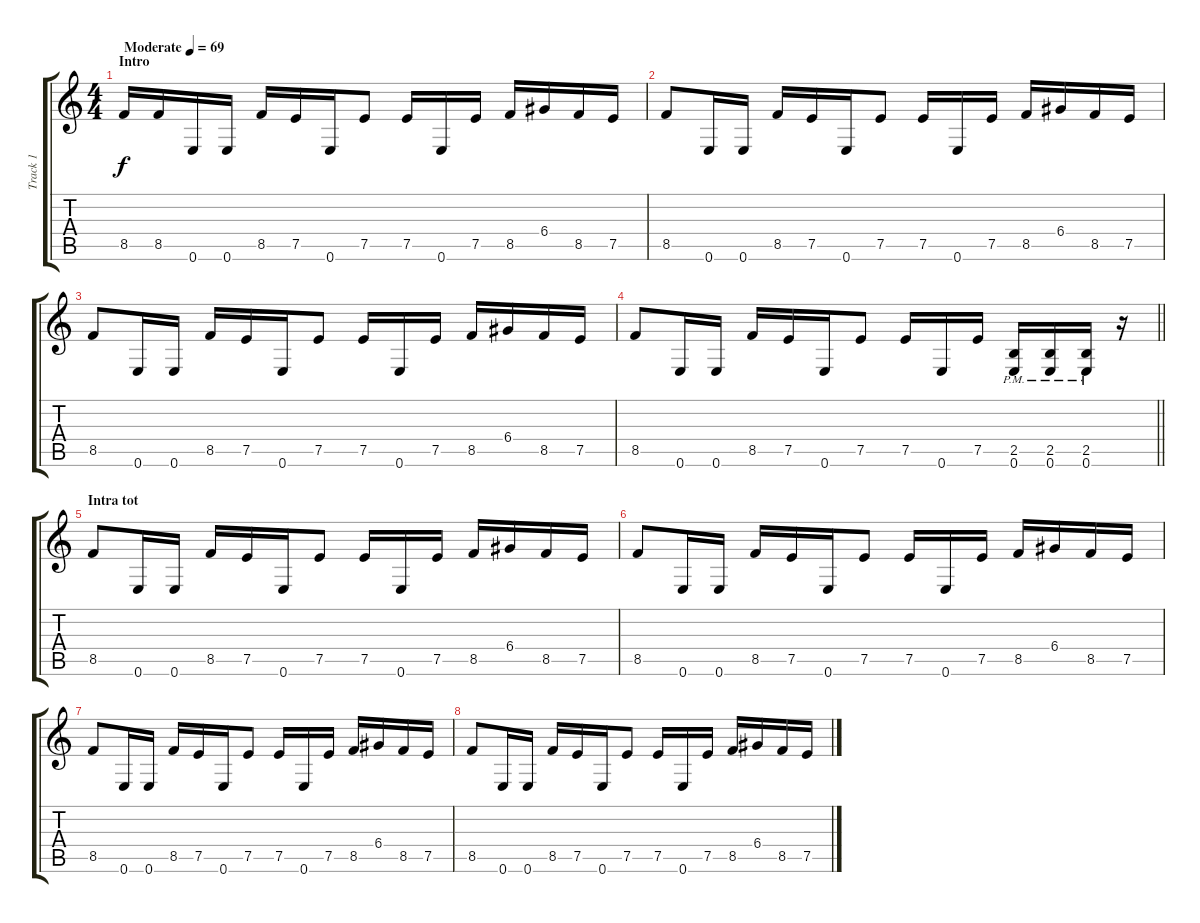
\track ("Track 1" "Track 1") {instrument distortionguitar}
\staff {score tabs}
\tuning (E4 B3 G3 D3 A2 E2) {hide}
\ts (4 4)
\section ("" "Intro")
\tempo (69 "Moderate")
\clef g2
\ks c
8.5.16{dy f instrument distortionguitar} 8.5.16 0.6.16 0.6.16 8.5.16 7.5.16 0.6.16 7.5.8 7.5.16 0.6.16 7.5.16 8.5.16 6.4.16 8.5.16 7.5.16 |
8.5.8 0.6.16 0.6.16 8.5.16 7.5.16 0.6.16 7.5.8 7.5.16 0.6.16 7.5.16 8.5.16 6.4.16 8.5.16 7.5.16 |
8.5.8 0.6.16 0.6.16 8.5.16 7.5.16 0.6.16 7.5.8 7.5.16 0.6.16 7.5.16 8.5.16 6.4.16 8.5.16 7.5.16 |
\barLineRight lightlight
8.5.8 0.6.16 0.6.16 8.5.16 7.5.16 0.6.16 7.5.8 7.5.16 0.6.16 7.5.16 (2.5{pm} 0.6{pm}).16 (2.5{pm} 0.6{pm}).16 (2.5{pm} 0.6{pm}).16 r.16 |
\section ("" "Intra tot")
8.5.8 0.6.16 0.6.16 8.5.16 7.5.16 0.6.16 7.5.8 7.5.16 0.6.16 7.5.16 8.5.16 6.4.16 8.5.16 7.5.16 |
8.5.8 0.6.16 0.6.16 8.5.16 7.5.16 0.6.16 7.5.8 7.5.16 0.6.16 7.5.16 8.5.16 6.4.16 8.5.16 7.5.16 |
8.5.8 0.6.16 0.6.16 8.5.16 7.5.16 0.6.16 7.5.8 7.5.16 0.6.16 7.5.16 8.5.16 6.4.16 8.5.16 7.5.16 |
8.5.8 0.6.16 0.6.16 8.5.16 7.5.16 0.6.16 7.5.8 7.5.16 0.6.16 7.5.16 8.5.16 6.4.16 8.5.16 7.5.16
